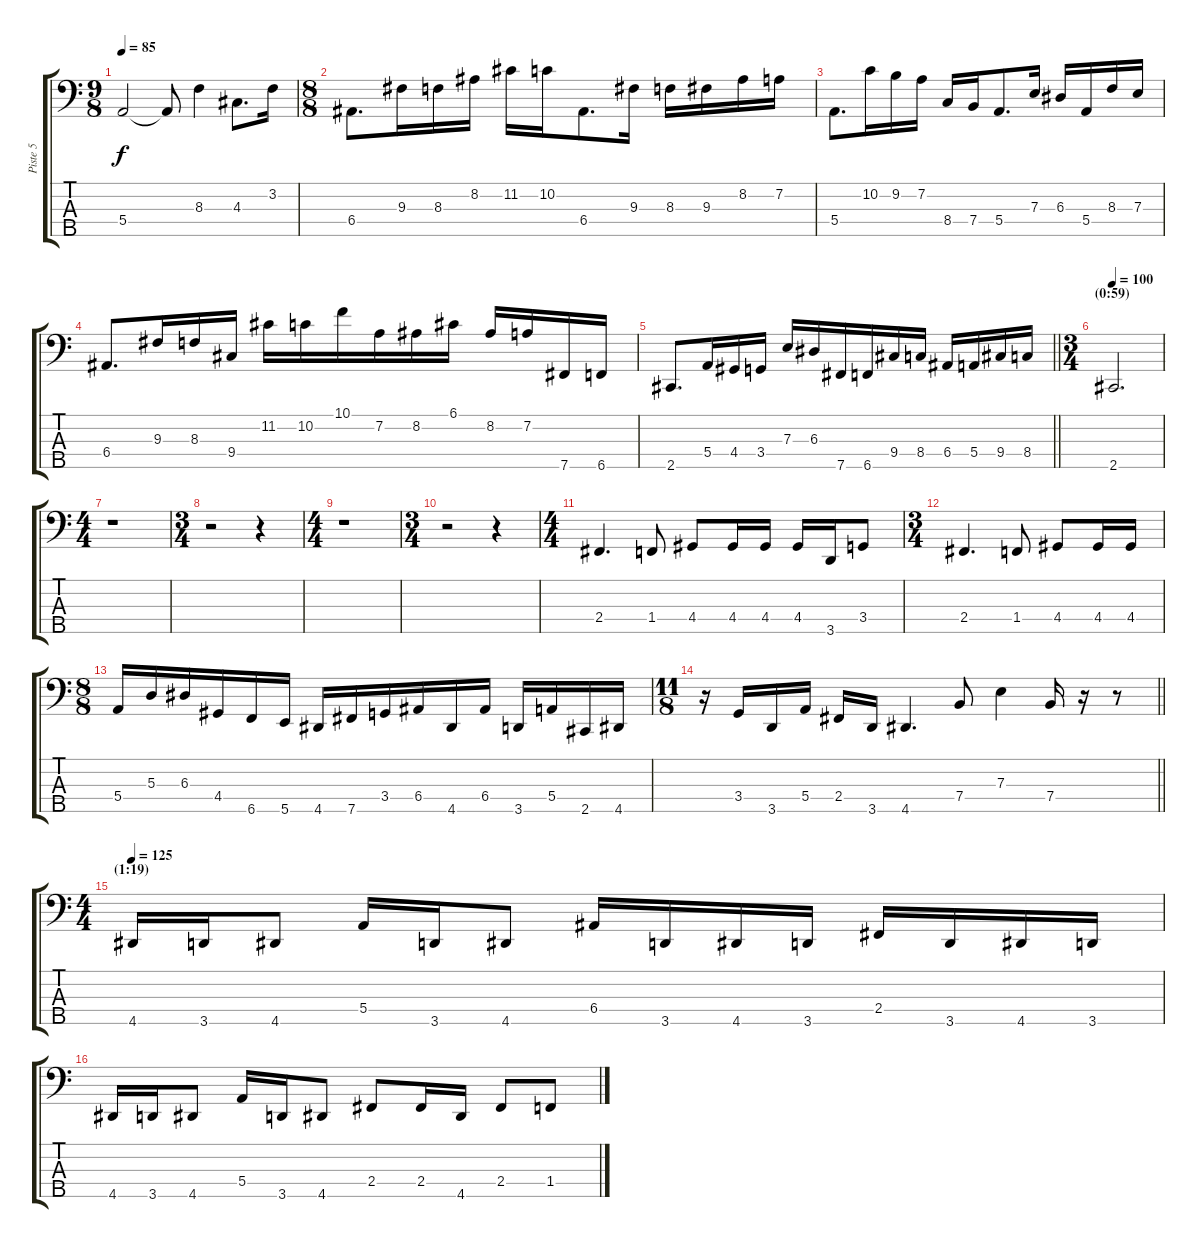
\track ("Piste 5" "Piste 5") {instrument electricbassfinger}
\staff {score tabs}
\tuning (G2 D2 A1 E1 B0) {hide}
\ts (9 8)
\tempo 85
\clef f4
\ks c
5.4.2{dy f} 5.4{t}.8 8.3.4 4.3.8{d} 3.2.16 |
\ts (8 8)
6.4.8{d} 9.3.16 8.3.16 8.2.16 11.2.16 10.2.16 6.4.8{d} 9.3.16 8.3.16 9.3.16 8.2.16 7.2.16 |
5.4.8{d} 10.2.16 9.2.16 7.2.16 8.4.16 7.4.16 5.4.8{d} 7.3.16 6.3.16 5.4.16 8.3.16 7.3.16 |
6.4.8{d} 9.3.16 8.3.16 9.4.16 11.2.16 10.2.16 10.1.16 7.2.16 8.2.16 6.1.16 8.2.16 7.2.16 7.5.16 6.5.16 |
\barLineRight lightlight
2.5.8{d} 5.4.16 4.4.16 3.4.16 7.3.16 6.3.16 7.5.16 6.5.16 9.4.16 8.4.16 6.4.16 5.4.16 9.4.16 8.4.16 |
\ts (3 4)
\section ("" "(0:59)")
\tempo 85
\tempo 100
2.5.2{d} |
\ts (4 4)
r.1 |
\ts (3 4)
r.2 r.4 |
\ts (4 4)
r.1 |
\ts (3 4)
r.2 r.4 |
\ts (4 4)
2.4.4{d} 1.4.8 4.4.8 4.4.16 4.4.16 4.4.16 3.5.16 3.4.8 |
\ts (3 4)
2.4.4{d} 1.4.8 4.4.8 4.4.16 4.4.16 |
\ts (8 8)
5.4.16 5.3.16 6.3.16 4.4.16 6.5.16 5.5.16 4.5.16 7.5.16 3.4.16 6.4.16 4.5.16 6.4.16 3.5.16 5.4.16 2.5.16 4.5.16 |
\ts (11 8)
\barLineRight lightlight
r.16 3.4.16 3.5.16 5.4.16 2.4.16 3.5.16 4.5.4{d} 7.4.8 7.3.4 7.4.16 r.16 r.8 |
\ts (4 4)
\section ("" "(1:19)")
\tempo 125
4.5.16 3.5.16 4.5.8 5.4.16 3.5.16 4.5.8 6.4.16 3.5.16 4.5.16 3.5.16 2.4.16 3.5.16 4.5.16 3.5.16 |
4.5.16 3.5.16 4.5.8 5.4.16 3.5.16 4.5.8 2.4.8 2.4.16 4.5.16 2.4.8 1.4.8
